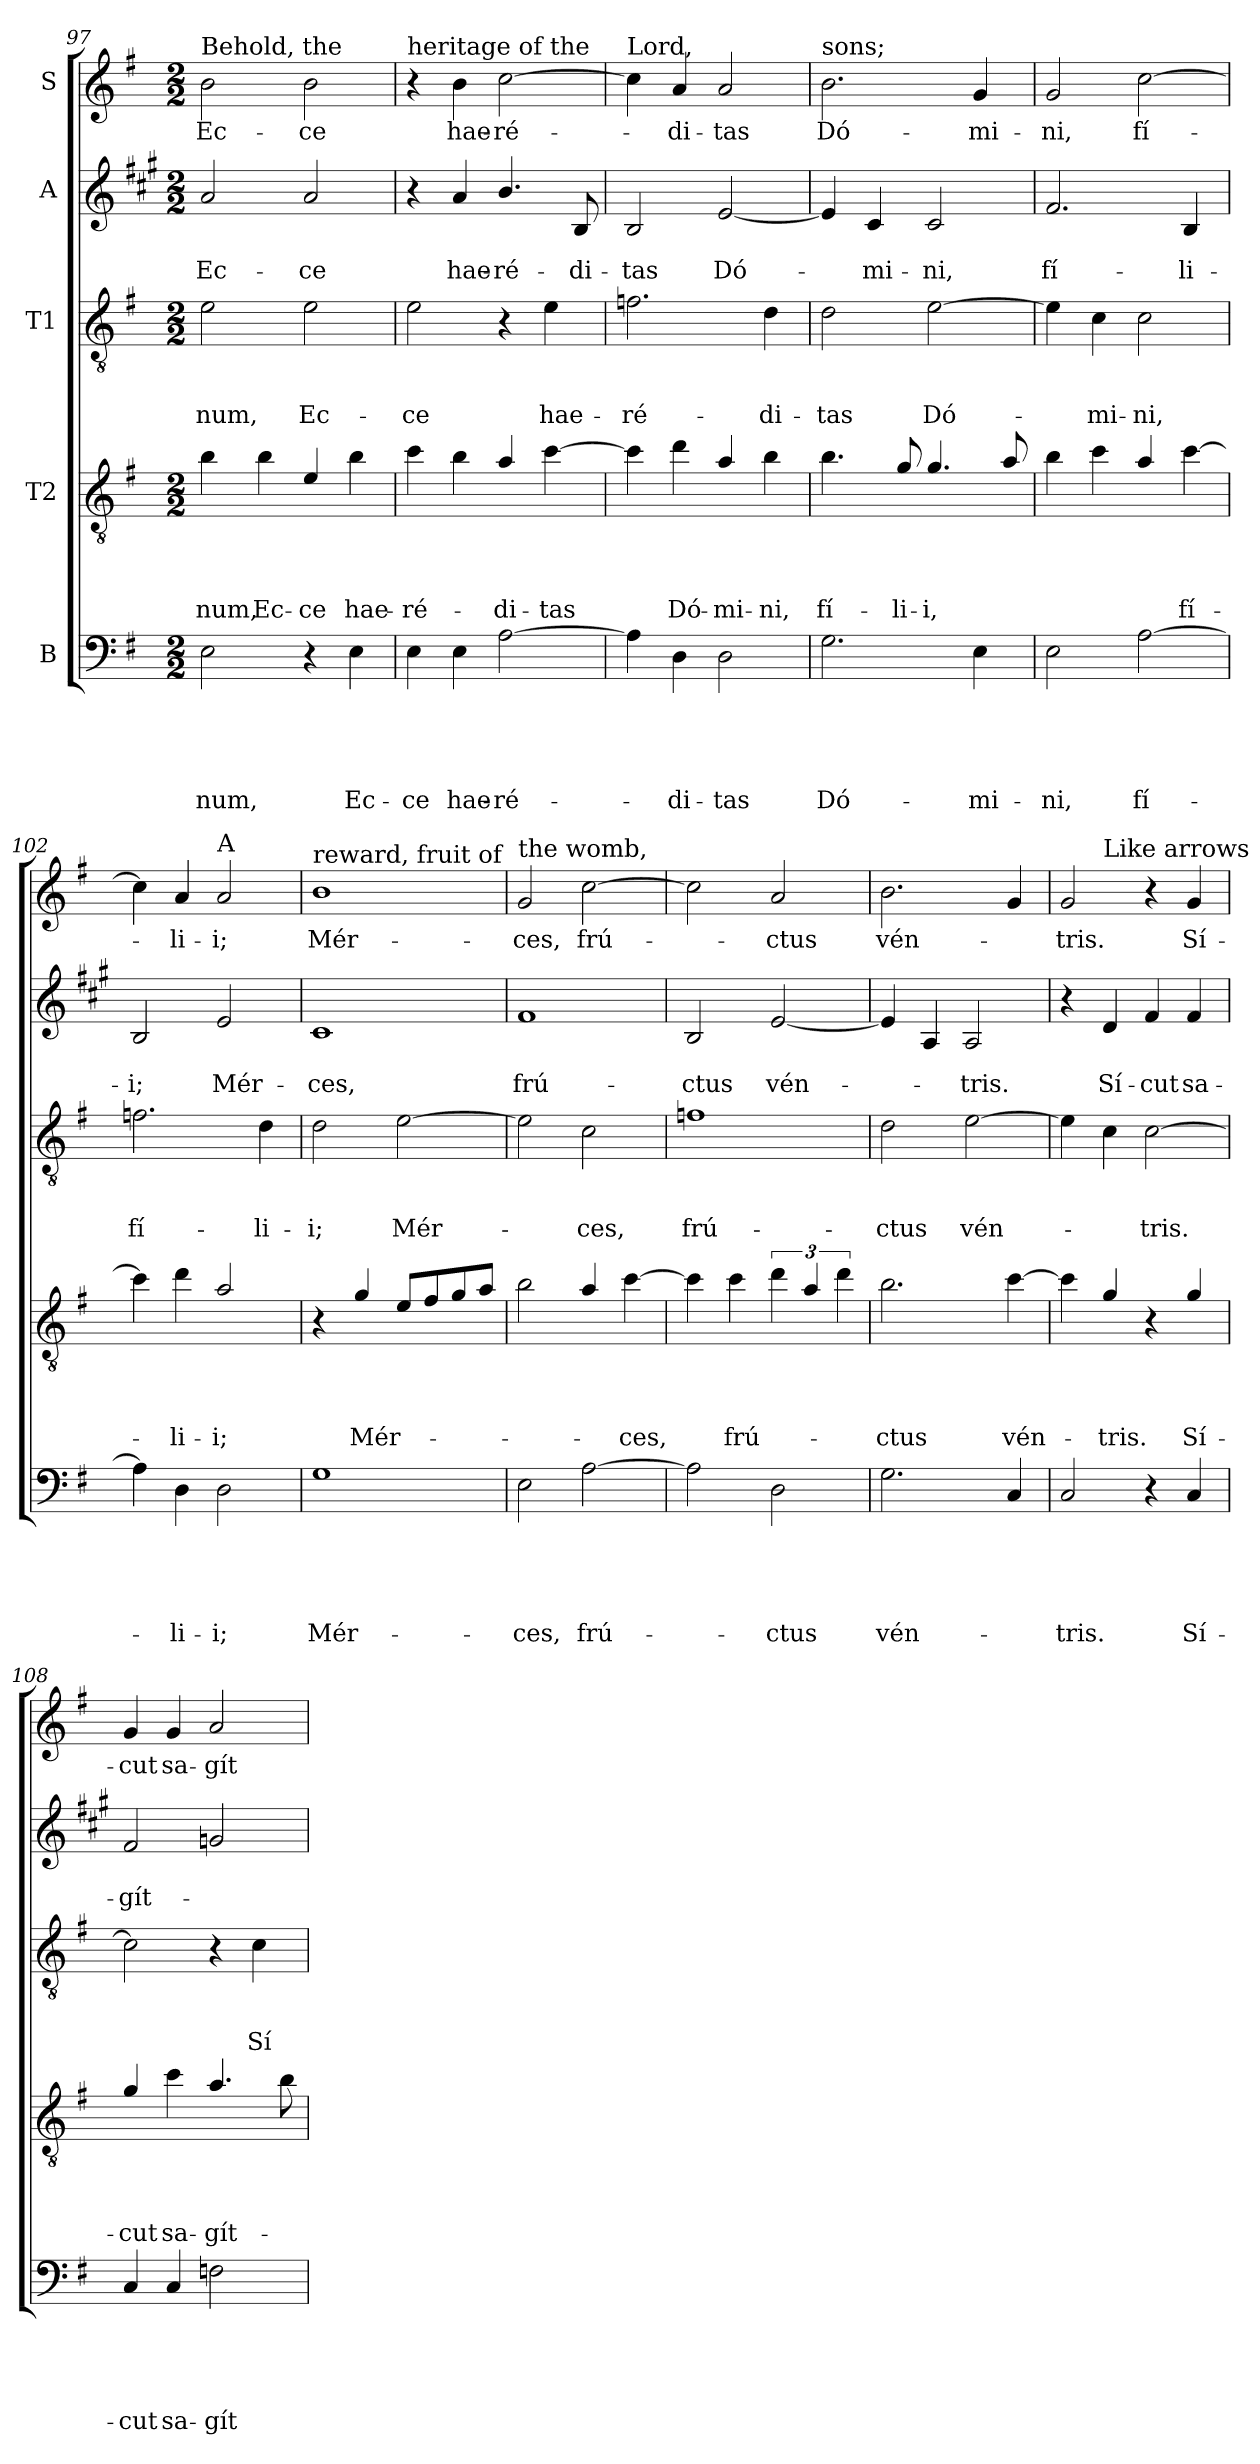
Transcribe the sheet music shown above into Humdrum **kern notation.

**kern	**text	**text	**text	**text	**text	**kern	**text	**text	**text	**text	**kern	**text	**text	**text	**kern	**text	**text	**kern	**text
*part5	*part5	*part5	*part5	*part5	*part5	*part4	*part4	*part4	*part4	*part4	*part3	*part3	*part3	*part3	*part2	*part2	*part2	*part1	*part1
*staff5	*staff5	*staff5	*staff5	*staff5	*staff5	*staff4	*staff4	*staff4	*staff4	*staff4	*staff3	*staff3	*staff3	*staff3	*staff2	*staff2	*staff2	*staff1	*staff1
*I"B	*	*	*	*	*	*I"T2	*	*	*	*	*I"T1	*	*	*	*I"A	*	*	*I"S	*
*clefF4	*	*	*	*	*	*clefGv2	*	*	*	*	*clefGv2	*	*	*	*clefG2	*	*	*clefG2	*
*	*	*	*	*	*	*ITrd8c14	*	*	*	*	*	*	*	*	*ITrd1c2	*	*	*	*
*k[f#]	*	*	*	*	*	*k[f#]	*	*	*	*	*k[f#]	*	*	*	*k[f#]	*	*	*k[f#]	*
*G:	*	*	*	*	*	*G:	*	*	*	*	*G:	*	*	*	*G:	*	*	*G:	*
*M2/2	*	*	*	*	*	*M2/2	*	*	*	*	*M2/2	*	*	*	*M2/2	*	*	*M2/2	*
=97	=97	=97	=97	=97	=97	=97	=97	=97	=97	=97	=97	=97	=97	=97	=97	=97	=97	=97	=97
!	!	!	!	!	!	!	!	!	!	!	!	!	!	!	!	!	!	!LO:TX:a:t=Behold, the	!
!	!	!	!	!	!LO:LY:b	!	!	!	!	!LO:LY:b	!	!	!	!LO:LY:b	!	!	!LO:LY:b	!	!LO:LY:b
2E\	.	.	.	.	-num,	4B\	.	.	.	-num,	2e\	.	.	-num,	2g/	.	Ec-	2b\	Ec-
!	!	!	!	!	!	!	!	!	!	!LO:LY:b	!	!	!	!	!	!	!	!	!
.	.	.	.	.	.	4B\	.	.	.	Ec-	.	.	.	.	.	.	.	.	.
!	!	!	!	!	!	!	!	!	!	!LO:LY:b	!	!	!	!LO:LY:b	!	!	!LO:LY:b	!	!LO:LY:b
4r	.	.	.	.	.	4E/	.	.	.	-ce	2e\	.	.	Ec-	2g/	.	-ce	2b\	-ce
!	!	!	!	!	!LO:LY:b	!	!	!	!	!LO:LY:b	!	!	!	!	!	!	!	!	!
4E\	.	.	.	.	Ec-	4B\	.	.	.	hae-	.	.	.	.	.	.	.	.	.
=98	=98	=98	=98	=98	=98	=98	=98	=98	=98	=98	=98	=98	=98	=98	=98	=98	=98	=98	=98
!	!	!	!	!	!	!	!	!	!	!	!	!	!	!	!	!	!	!LO:TX:a:t=heritage of the	!
!	!	!	!	!	!LO:LY:b	!	!	!	!	!LO:LY:b	!	!	!	!LO:LY:b	!	!	!	!	!
4E\	.	.	.	.	-ce	4c\	.	.	.	-ré-	2e\	.	.	-ce	4r	.	.	4r	.
!	!	!	!	!	!LO:LY:b	!	!	!	!	!	!	!	!	!	!	!	!LO:LY:b	!	!LO:LY:b
4E\	.	.	.	.	hae-	4B\	.	.	.	.	.	.	.	.	4g/	.	hae-	4b\	hae-
!	!	!	!	!	!LO:LY:b	!	!	!	!	!LO:LY:b	!	!	!	!	!	!	!LO:LY:b	!	!LO:LY:b
[2A\	.	.	.	.	-ré-	4A/	.	.	.	-di-	4r	.	.	.	4.a/	.	-ré-	[2cc\	-ré-
!	!	!	!	!	!	!	!	!	!	!LO:LY:b	!	!	!	!LO:LY:b	!	!	!	!	!
.	.	.	.	.	.	[4c\	.	.	.	-tas	4e\	.	.	hae-	.	.	.	.	.
!	!	!	!	!	!	!	!	!	!	!	!	!	!	!	!	!	!LO:LY:b	!	!
.	.	.	.	.	.	.	.	.	.	.	.	.	.	.	8A/	.	-di-	.	.
!!LO:PB:g=z
=99	=99	=99	=99	=99	=99	=99	=99	=99	=99	=99	=99	=99	=99	=99	=99	=99	=99	=99	=99
!	!	!	!	!	!	!	!	!	!	!	!	!	!	!	!	!	!	!LO:TX:a:t=Lord,	!
!	!	!	!	!	!	!	!	!	!	!	!	!	!	!LO:LY:b	!	!	!LO:LY:b	!	!
4A\]	.	.	.	.	.	4c\]	.	.	.	.	2.fn\	.	.	-ré-	2A/	.	-tas	4cc\]	.
!	!	!	!	!	!LO:LY:b	!	!	!	!	!LO:LY:b	!	!	!	!	!	!	!	!	!LO:LY:b
4D\	.	.	.	.	-di-	4d\	.	.	.	Dó-	.	.	.	.	.	.	.	4a/	-di-
!	!	!	!	!	!LO:LY:b	!	!	!	!	!LO:LY:b	!	!	!	!	!	!	!LO:LY:b	!	!LO:LY:b
2D\	.	.	.	.	-tas	4A/	.	.	.	-mi-	.	.	.	.	[2d/	.	Dó-	2a/	-tas
!	!	!	!	!	!	!	!	!	!	!LO:LY:b	!	!	!	!LO:LY:b	!	!	!	!	!
.	.	.	.	.	.	4B\	.	.	.	-ni,	4d\	.	.	-di-	.	.	.	.	.
=100	=100	=100	=100	=100	=100	=100	=100	=100	=100	=100	=100	=100	=100	=100	=100	=100	=100	=100	=100
!	!	!	!	!	!	!	!	!	!	!	!	!	!	!	!	!	!	!LO:TX:a:t=sons;	!
!	!	!	!	!	!LO:LY:b	!	!	!	!	!LO:LY:b	!	!	!	!LO:LY:b	!	!	!	!	!LO:LY:b
2.G\	.	.	.	.	Dó-	4.B\	.	.	.	fí-	2d\	.	.	-tas	4d/]	.	.	2.b\	Dó-
!	!	!	!	!	!	!	!	!	!	!	!	!	!	!	!	!	!LO:LY:b	!	!
.	.	.	.	.	.	.	.	.	.	.	.	.	.	.	4B/	.	-mi-	.	.
!	!	!	!	!	!	!	!	!	!	!LO:LY:b	!	!	!	!	!	!	!	!	!
.	.	.	.	.	.	8G/	.	.	.	-li-	.	.	.	.	.	.	.	.	.
!	!	!	!	!	!	!	!	!	!	!LO:LY:b	!	!	!	!LO:LY:b	!	!	!LO:LY:b	!	!
.	.	.	.	.	.	4.G/	.	.	.	-i,	[2e\	.	.	Dó-	2B/	.	-ni,	.	.
!	!	!	!	!	!LO:LY:b	!	!	!	!	!	!	!	!	!	!	!	!	!	!LO:LY:b
4E\	.	.	.	.	-mi-	.	.	.	.	.	.	.	.	.	.	.	.	4g/	-mi-
.	.	.	.	.	.	8A/	.	.	.	.	.	.	.	.	.	.	.	.	.
=101	=101	=101	=101	=101	=101	=101	=101	=101	=101	=101	=101	=101	=101	=101	=101	=101	=101	=101	=101
!	!	!	!	!	!LO:LY:b	!	!	!	!	!	!	!	!	!	!	!	!LO:LY:b	!	!LO:LY:b
2E\	.	.	.	.	-ni,	4B\	.	.	.	.	4e\]	.	.	.	2.e/	.	fí-	2g/	-ni,
!	!	!	!	!	!	!	!	!	!	!	!	!	!	!LO:LY:b	!	!	!	!	!
.	.	.	.	.	.	4c\	.	.	.	.	4c\	.	.	-mi-	.	.	.	.	.
!	!	!	!	!	!LO:LY:b	!	!	!	!	!	!	!	!	!LO:LY:b	!	!	!	!	!LO:LY:b
[2A\	.	.	.	.	fí-	4A/	.	.	.	.	2c\	.	.	-ni,	.	.	.	[2cc\	fí-
!	!	!	!	!	!	!	!	!	!	!LO:LY:b	!	!	!	!	!	!	!LO:LY:b	!	!
.	.	.	.	.	.	[4c\	.	.	.	fí-	.	.	.	.	4A/	.	-li-	.	.
=102	=102	=102	=102	=102	=102	=102	=102	=102	=102	=102	=102	=102	=102	=102	=102	=102	=102	=102	=102
!	!	!	!	!	!	!	!	!	!	!	!	!	!	!LO:LY:b	!	!	!LO:LY:b	!	!
4A\]	.	.	.	.	.	4c\]	.	.	.	.	2.fn\	.	.	fí-	2A/	.	-i;	4cc\]	.
!	!	!	!	!	!LO:LY:b	!	!	!	!	!LO:LY:b	!	!	!	!	!	!	!	!	!LO:LY:b
4D\	.	.	.	.	-li-	4d\	.	.	.	-li-	.	.	.	.	.	.	.	4a/	-li-
!	!	!	!	!	!	!	!	!	!	!	!	!	!	!	!	!	!	!LO:TX:a:t=A	!
!	!	!	!	!	!LO:LY:b	!	!	!	!	!LO:LY:b	!	!	!	!	!	!	!LO:LY:b	!	!LO:LY:b
2D\	.	.	.	.	-i;	2A/	.	.	.	-i;	.	.	.	.	2d/	.	Mér-	2a/	-i;
!	!	!	!	!	!	!	!	!	!	!	!	!	!	!LO:LY:b	!	!	!	!	!
.	.	.	.	.	.	.	.	.	.	.	4d\	.	.	-li-	.	.	.	.	.
=103	=103	=103	=103	=103	=103	=103	=103	=103	=103	=103	=103	=103	=103	=103	=103	=103	=103	=103	=103
!	!	!	!	!	!	!	!	!	!	!	!	!	!	!	!	!	!	!LO:TX:a:t=reward, fruit of	!
!	!	!	!	!	!LO:LY:b	!	!	!	!	!	!	!	!	!LO:LY:b	!	!	!LO:LY:b	!	!LO:LY:b
1G	.	.	.	.	Mér-	4r	.	.	.	.	2d\	.	.	-i;	1B	.	-ces,	1b	Mér-
!	!	!	!	!	!	!	!	!	!	!LO:LY:b	!	!	!	!	!	!	!	!	!
.	.	.	.	.	.	4G/	.	.	.	Mér-	.	.	.	.	.	.	.	.	.
!	!	!	!	!	!	!	!	!	!	!	!	!	!	!LO:LY:b	!	!	!	!	!
.	.	.	.	.	.	8E/L	.	.	.	.	[2e\	.	.	Mér-	.	.	.	.	.
.	.	.	.	.	.	8F#/	.	.	.	.	.	.	.	.	.	.	.	.	.
.	.	.	.	.	.	8G/	.	.	.	.	.	.	.	.	.	.	.	.	.
.	.	.	.	.	.	8A/J	.	.	.	.	.	.	.	.	.	.	.	.	.
=104	=104	=104	=104	=104	=104	=104	=104	=104	=104	=104	=104	=104	=104	=104	=104	=104	=104	=104	=104
!	!	!	!	!	!	!	!	!	!	!	!	!	!	!	!	!	!	!LO:TX:a:t=the womb,	!
!	!	!	!	!	!LO:LY:b	!	!	!	!	!	!	!	!	!	!	!	!LO:LY:b	!	!LO:LY:b
2E\	.	.	.	.	-ces,	2B\	.	.	.	.	2e\]	.	.	.	1e	.	frú-	2g/	-ces,
!	!	!	!	!	!LO:LY:b	!	!	!	!	!	!	!	!	!LO:LY:b	!	!	!	!	!LO:LY:b
[2A\	.	.	.	.	frú-	4A/	.	.	.	.	2c\	.	.	-ces,	.	.	.	[2cc\	frú-
!	!	!	!	!	!	!	!	!	!	!LO:LY:b	!	!	!	!	!	!	!	!	!
.	.	.	.	.	.	[4c\	.	.	.	-ces,	.	.	.	.	.	.	.	.	.
!!LO:LB:g=z
=105	=105	=105	=105	=105	=105	=105	=105	=105	=105	=105	=105	=105	=105	=105	=105	=105	=105	=105	=105
!	!	!	!	!	!	!	!	!	!	!	!	!	!	!LO:LY:b	!	!	!LO:LY:b	!	!
2A\]	.	.	.	.	.	4c\]	.	.	.	.	1fn	.	.	frú-	2A/	.	-ctus	2cc\]	.
!	!	!	!	!	!	!	!	!	!	!LO:LY:b	!	!	!	!	!	!	!	!	!
.	.	.	.	.	.	4c\	.	.	.	frú-	.	.	.	.	.	.	.	.	.
!	!	!	!	!	!LO:LY:b	!	!	!	!	!	!	!	!	!	!	!	!LO:LY:b	!	!LO:LY:b
2D\	.	.	.	.	-ctus	6d\	.	.	.	.	.	.	.	.	[2d/	.	vén-	2a/	-ctus
.	.	.	.	.	.	6A/	.	.	.	.	.	.	.	.	.	.	.	.	.
.	.	.	.	.	.	6d\	.	.	.	.	.	.	.	.	.	.	.	.	.
=106	=106	=106	=106	=106	=106	=106	=106	=106	=106	=106	=106	=106	=106	=106	=106	=106	=106	=106	=106
!	!	!	!	!	!LO:LY:b	!	!	!	!	!LO:LY:b	!	!	!	!LO:LY:b	!	!	!	!	!LO:LY:b
2.G\	.	.	.	.	vén-	2.B\	.	.	.	-ctus	2d\	.	.	-ctus	4d/]	.	.	2.b\	vén-
.	.	.	.	.	.	.	.	.	.	.	.	.	.	.	4G/	.	.	.	.
!	!	!	!	!	!	!	!	!	!	!	!	!	!	!LO:LY:b	!	!	!LO:LY:b	!	!
.	.	.	.	.	.	.	.	.	.	.	[2e\	.	.	vén-	2G/	.	-tris.	.	.
!	!	!	!	!	!	!	!	!	!	!LO:LY:b	!	!	!	!	!	!	!	!	!
4C/	.	.	.	.	.	[4c\	.	.	.	vén-	.	.	.	.	.	.	.	4g/	.
=107	=107	=107	=107	=107	=107	=107	=107	=107	=107	=107	=107	=107	=107	=107	=107	=107	=107	=107	=107
!	!	!	!	!	!LO:LY:b	!	!	!	!	!	!	!	!	!	!	!	!	!	!LO:LY:b
*	*	*	*	*	*	*	*	*	*	*	*	*	*	*	*	*	*	*^	*
2C/	.	.	.	.	-tris.	4c\]	.	.	.	.	4e\]	.	.	.	4r	.	.	2g/	4ryy	-tris.
!	!	!	!	!	!	!	!	!	!	!	!	!	!	!	!	!	!	!	!LO:TX:a:t=Like arrows	!
!	!	!	!	!	!	!	!	!	!	!LO:LY:b	!	!	!	!	!	!	!LO:LY:b	!	!	!
.	.	.	.	.	.	4G/	.	.	.	-tris.	4c\	.	.	.	4c/	.	Sí-	.	2.ryy	.
!	!	!	!	!	!	!	!	!	!	!	!	!	!	!LO:LY:b	!	!	!LO:LY:b	!	!	!
4r	.	.	.	.	.	4r	.	.	.	.	[2c\	.	.	-tris.	4e/	.	-cut	4r	.	.
!	!	!	!	!	!LO:LY:b	!	!	!	!	!LO:LY:b	!	!	!	!	!	!	!LO:LY:b	!	!	!LO:LY:b
4C/	.	.	.	.	Sí-	4G/	.	.	.	Sí-	.	.	.	.	4e/	.	sa-	4g/	.	Sí-
=108	=108	=108	=108	=108	=108	=108	=108	=108	=108	=108	=108	=108	=108	=108	=108	=108	=108	=108	=108	=108
!	!	!	!	!	!	!	!	!	!	!	!	!	!	!	!	!	!	!LO:TX:a:t=in the hand of	!	!
!	!	!	!	!	!LO:LY:b	!	!	!	!	!LO:LY:b	!	!	!	!	!	!	!LO:LY:b	!	!	!LO:LY:b
*	*	*	*	*	*	*	*	*	*	*	*	*	*	*	*	*	*	*v	*v	*
4C/	.	.	.	.	-cut	4G/	.	.	.	-cut	2c\]	.	.	.	2e/	.	-gít-	4g/	-cut
!	!	!	!	!	!LO:LY:b	!	!	!	!	!LO:LY:b	!	!	!	!	!	!	!	!	!LO:LY:b
4C/	.	.	.	.	sa-	4c\	.	.	.	sa-	.	.	.	.	.	.	.	4g/	sa-
!	!	!	!	!	!LO:LY:b	!	!	!	!	!LO:LY:b	!	!	!	!	!	!	!	!	!LO:LY:b
2Fn\	.	.	.	.	-gít-	4.A/	.	.	.	-gít-	4r	.	.	.	2fn/	.	.	2a/	-gít-
!	!	!	!	!	!	!	!	!	!	!	!	!	!	!LO:LY:b	!	!	!	!	!
.	.	.	.	.	.	.	.	.	.	.	4c\	.	.	Sí-	.	.	.	.	.
.	.	.	.	.	.	8B\	.	.	.	.	.	.	.	.	.	.	.	.	.
=	=	=	=	=	=	=	=	=	=	=	=	=	=	=	=	=	=	=	=
*-	*-	*-	*-	*-	*-	*-	*-	*-	*-	*-	*-	*-	*-	*-	*-	*-	*-	*-	*-
